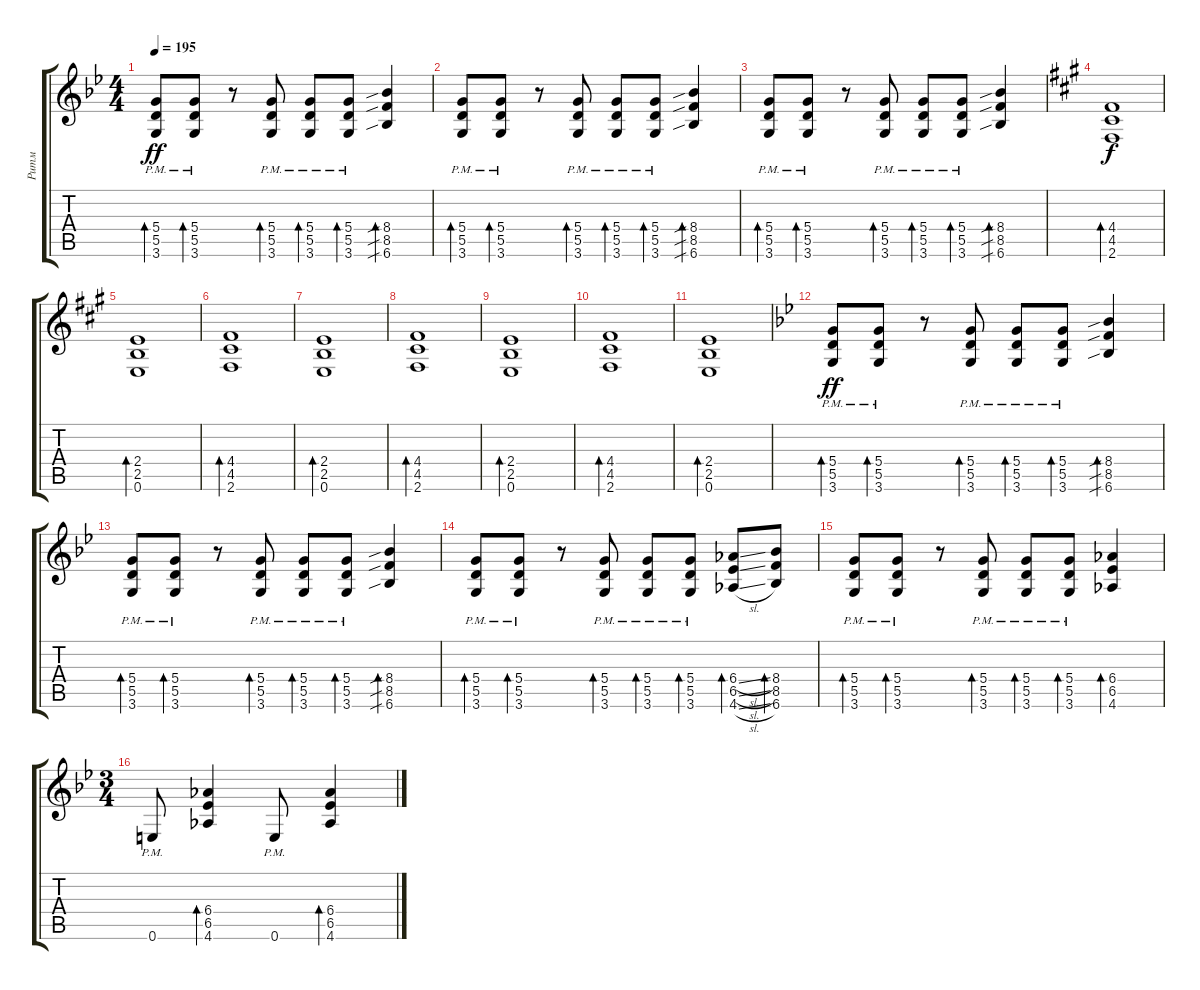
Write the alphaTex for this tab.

\track ("Ритм" "Ритм") {instrument distortionguitar}
\staff {score tabs}
\tuning (E4 B3 G3 D3 A2 E2) {hide}
\ts (4 4)
\tempo 195
\clef g2
\ks gminor
(5.4 5.5 3.6{pm}).8{bd 30 dy ff} (5.4 5.5 3.6{pm}).8{bd 30} r.8 (5.4 5.5 3.6{pm}).8{bd 30} (5.4 5.5 3.6{pm}).8{bd 30} (5.4 5.5 3.6{pm}).8{bd 30} (8.4{sib} 8.5{sib} 6.6{sib}).4{bd 30} |
(5.4 5.5 3.6{pm}).8{bd 30} (5.4 5.5 3.6{pm}).8{bd 30} r.8 (5.4 5.5 3.6{pm}).8{bd 30} (5.4 5.5 3.6{pm}).8{bd 30} (5.4 5.5 3.6{pm}).8{bd 30} (8.4{sib} 8.5{sib} 6.6{sib}).4{bd 30} |
(5.4 5.5 3.6{pm}).8{bd 30} (5.4 5.5 3.6{pm}).8{bd 30} r.8 (5.4 5.5 3.6{pm}).8{bd 30} (5.4 5.5 3.6{pm}).8{bd 30} (5.4 5.5 3.6{pm}).8{bd 30} (8.4{sib} 8.5{sib} 6.6{sib}).4{bd 30} |
\ks f#minor
(4.4 4.5 2.6).1{bd 30 dy f} |
(2.4 2.5 0.6).1{bd 30} |
(4.4 4.5 2.6).1{bd 30} |
(2.4 2.5 0.6).1{bd 30} |
(4.4 4.5 2.6).1{bd 30} |
(2.4 2.5 0.6).1{bd 30} |
(4.4 4.5 2.6).1{bd 30} |
(2.4 2.5 0.6).1{bd 30} |
\ks gminor
(5.4 5.5 3.6{pm}).8{bd 30 dy ff} (5.4 5.5 3.6{pm}).8{bd 30} r.8 (5.4 5.5 3.6{pm}).8{bd 30} (5.4 5.5 3.6{pm}).8{bd 30} (5.4 5.5 3.6{pm}).8{bd 30} (8.4{sib} 8.5{sib} 6.6{sib}).4{bd 30} |
(5.4 5.5 3.6{pm}).8{bd 30} (5.4 5.5 3.6{pm}).8{bd 30} r.8 (5.4 5.5 3.6{pm}).8{bd 30} (5.4 5.5 3.6{pm}).8{bd 30} (5.4 5.5 3.6{pm}).8{bd 30} (8.4{sib} 8.5{sib} 6.6{sib}).4{bd 30} |
(5.4 5.5 3.6{pm}).8{bd 30} (5.4 5.5 3.6{pm}).8{bd 30} r.8 (5.4 5.5 3.6{pm}).8{bd 30} (5.4 5.5 3.6{pm}).8{bd 30} (5.4 5.5 3.6{pm}).8{bd 30} (6.4{sl} 6.5{sl} 4.6{sl}).8{bd 30} (8.4 8.5 6.6).8{bd 30} |
(5.4 5.5 3.6{pm}).8{bd 30} (5.4 5.5 3.6{pm}).8{bd 30} r.8 (5.4 5.5 3.6{pm}).8{bd 30} (5.4 5.5 3.6{pm}).8{bd 30} (5.4 5.5 3.6{pm}).8{bd 30} (6.4 6.5 4.6).4{bd 30} |
\ts (3 4)
0.6{pm}.8 (6.4 6.5 4.6).4{bd 30} 0.6{pm}.8 (6.4 6.5 4.6).4{bd 30}
